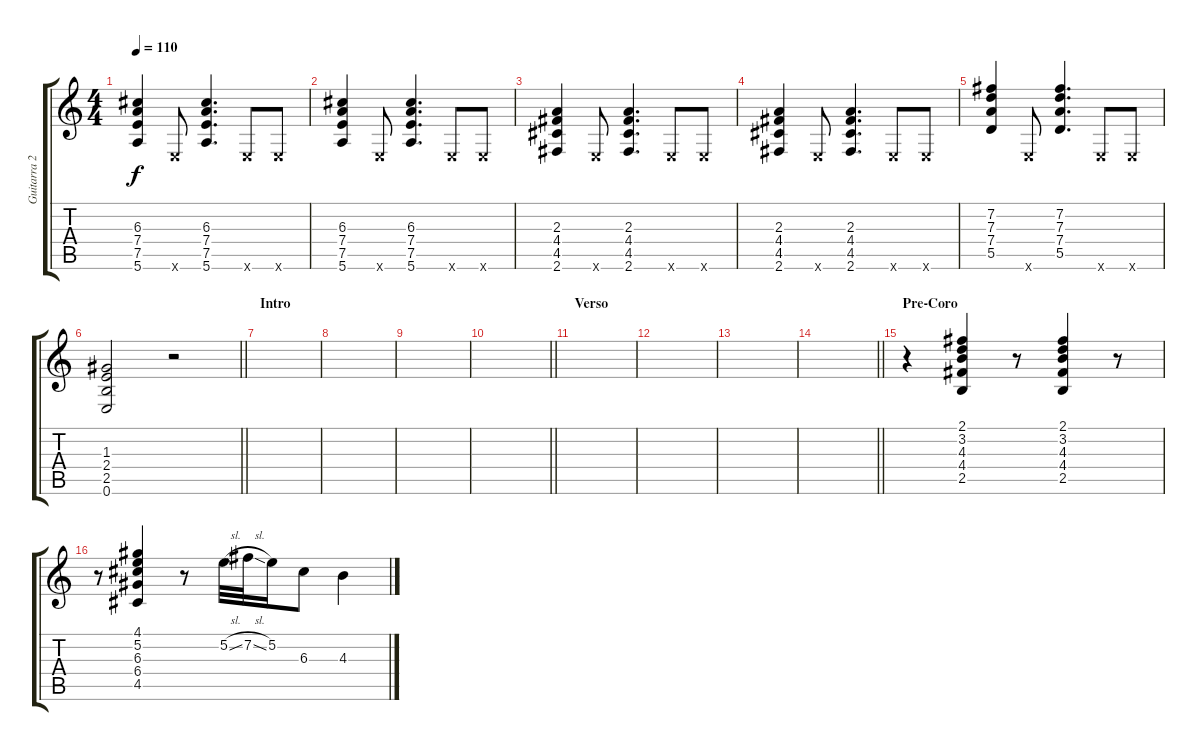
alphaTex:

\track ("Guitarra 2" "Guitarra 2") {instrument electricguitarclean}
\staff {score tabs}
\tuning (E4 B3 G3 D3 A2 E2) {hide}
\ts (4 4)
\section ("" "")
\tempo 110
\clef g2
\ks c
(6.3 7.4 7.5 5.6).4{dy f} 0.6{x}.8 (6.3 7.4 7.5 5.6).4{d} 0.6{x}.8 0.6{x}.8 |
(6.3 7.4 7.5 5.6).4 0.6{x}.8 (6.3 7.4 7.5 5.6).4{d} 0.6{x}.8 0.6{x}.8 |
(2.3 4.4 4.5 2.6).4 0.6{x}.8 (2.3 4.4 4.5 2.6).4{d} 0.6{x}.8 0.6{x}.8 |
(2.3 4.4 4.5 2.6).4 0.6{x}.8 (2.3 4.4 4.5 2.6).4{d} 0.6{x}.8 0.6{x}.8 |
(7.2 7.3 7.4 5.5).4 0.6{x}.8 (7.2 7.3 7.4 5.5).4{d} 0.6{x}.8 0.6{x}.8 |
\barLineRight lightlight
(1.3 2.4 2.5 0.6).2 r.2 |
\section ("" "Intro")
|
|
|
\barLineRight lightlight
|
\section ("" "Verso")
|
|
|
\barLineRight lightlight
|
\section ("" "Pre-Coro")
r.4 (2.1 3.2 4.3 4.4 2.5).4 r.8 (2.1 3.2 4.3 4.4 2.5).4 r.8 |
r.8 (4.1 5.2 6.3 6.4 4.5).4 r.8 5.2{sl}.32 7.2{sl}.32 5.2.16 6.3.8 4.3.4
